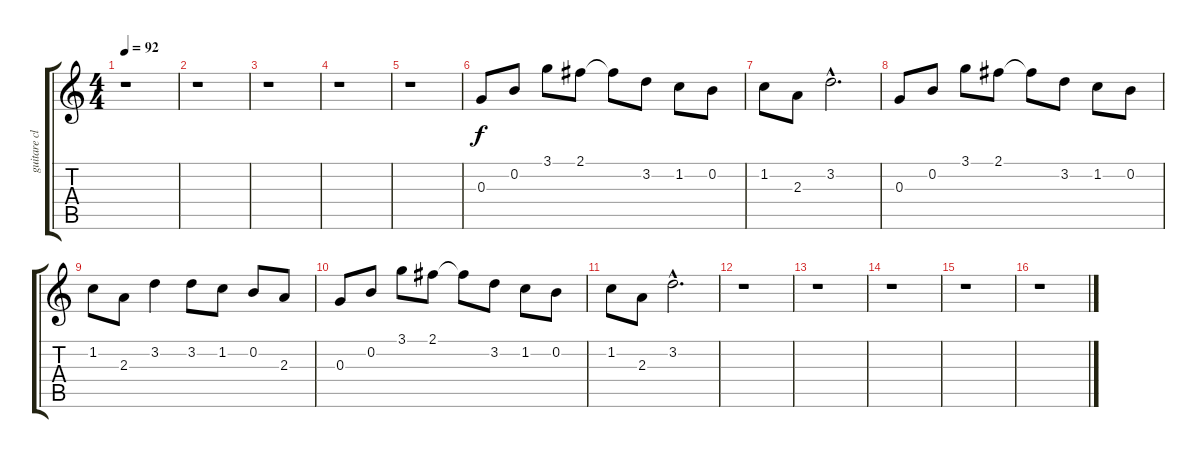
\track ("guitare clean" "guitare cl") {instrument electricguitarjazz}
\staff {score tabs}
\tuning (E4 B3 G3 D3 A2 E2) {hide}
\ts (4 4)
\tempo 92
\clef g2
\ks c
r.1{dy f} |
r.1 |
r.1 |
r.1 |
r.1 |
0.3.8 0.2.8 3.1.8 2.1.8 2.1{t}.8 3.2.8 1.2.8 0.2.8 |
1.2.8 2.3.8 3.2{hac}.2{d} |
0.3.8 0.2.8 3.1.8 2.1.8 2.1{t}.8 3.2.8 1.2.8 0.2.8 |
1.2.8 2.3.8 3.2.4 3.2.8 1.2.8 0.2.8 2.3.8 |
0.3.8 0.2.8 3.1.8 2.1.8 2.1{t}.8 3.2.8 1.2.8 0.2.8 |
1.2.8 2.3.8 3.2{hac}.2{d} |
r.1 |
r.1 |
r.1 |
r.1 |
r.1
